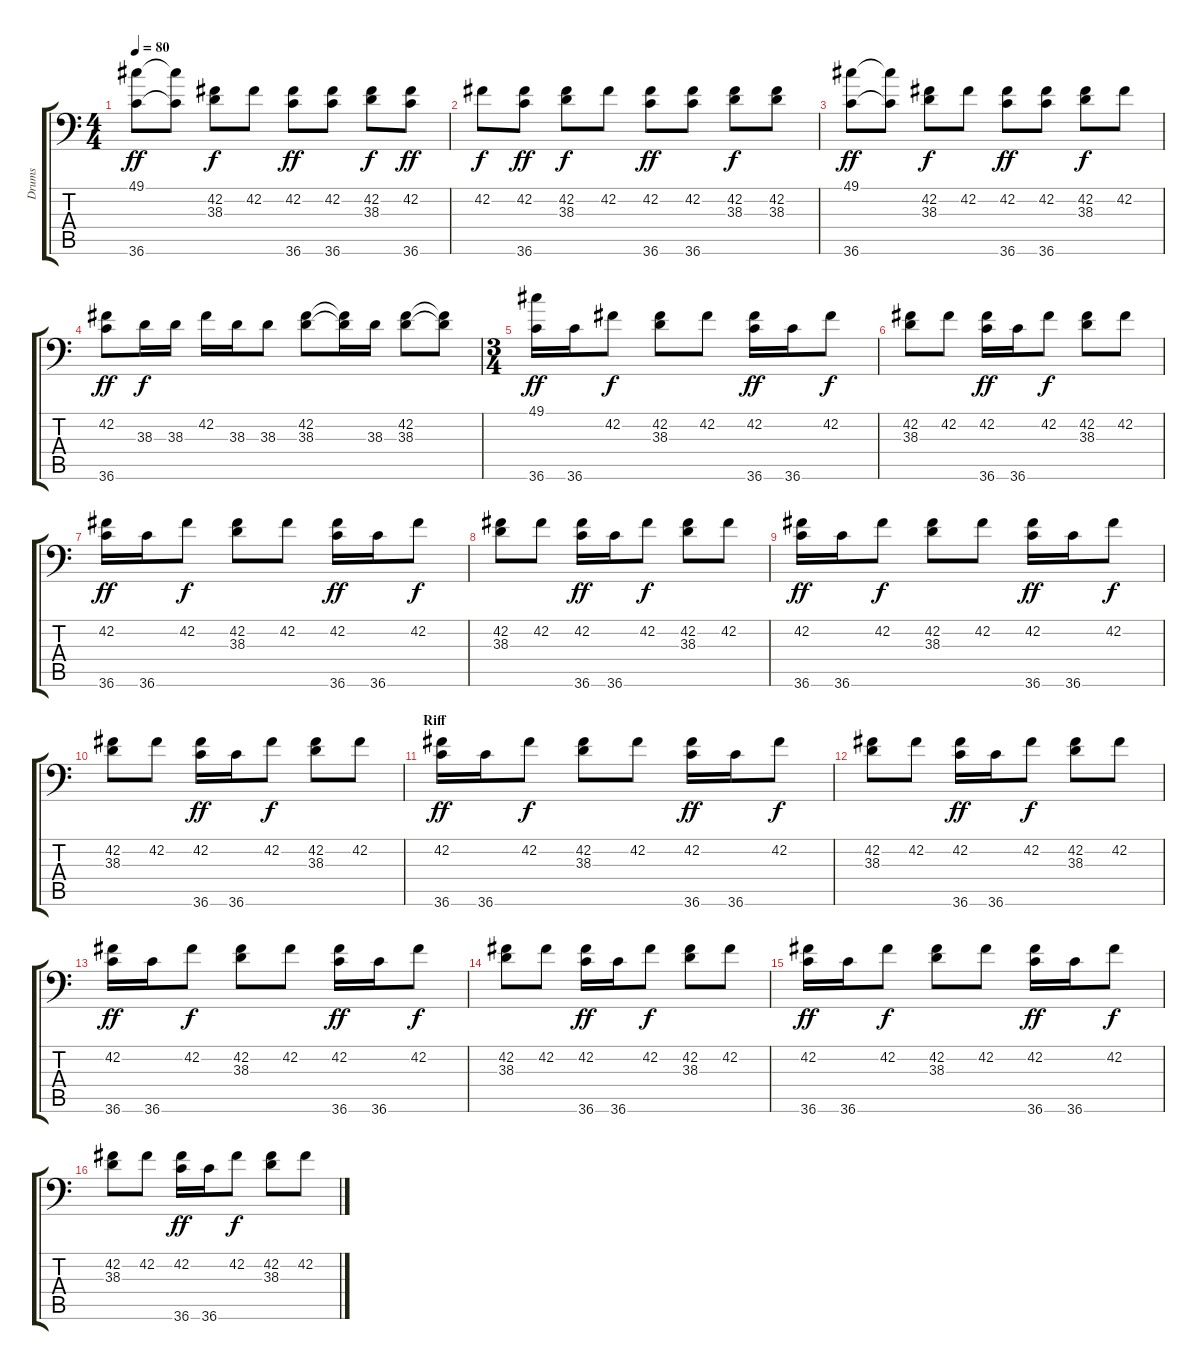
\track ("Drums         " "Drums     ") {instrument acousticgrandpiano}
\staff {score tabs}
\tuning (C-1 C-1 C-1 C-1 C-1 C-1) {hide}
\ts (4 4)
\tempo 80
\clef f4
\ks c
(49.1 36.6).8{dy ff} (49.1{t} 36.6{t}).8 (42.2 38.3).8{dy f} 42.2.8 (42.2 36.6).8{dy ff} (42.2 36.6).8 (42.2 38.3).8{dy f} (42.2 36.6).8{dy ff} |
42.2.8{dy f} (42.2 36.6).8{dy ff} (42.2 38.3).8{dy f} 42.2.8 (42.2 36.6).8{dy ff} (42.2 36.6).8 (42.2 38.3).8{dy f} (42.2 38.3).8 |
(49.1 36.6).8{dy ff} (49.1{t} 36.6{t}).8 (42.2 38.3).8{dy f} 42.2.8 (42.2 36.6).8{dy ff} (42.2 36.6).8 (42.2 38.3).8{dy f} 42.2.8 |
(42.2 36.6).8{dy ff} 38.3.16{dy f} 38.3.16 42.2.16 38.3.16 38.3.8 (42.2 38.3).8 (42.2{t} 38.3{t}).16 38.3.16 (42.2 38.3).8 (42.2{t} 38.3{t}).8 |
\ts (3 4)
(49.1 36.6).16{dy ff} 36.6.16 42.2.8{dy f} (42.2 38.3).8 42.2.8 (42.2 36.6).16{dy ff} 36.6.16 42.2.8{dy f} |
(42.2 38.3).8 42.2.8 (42.2 36.6).16{dy ff} 36.6.16 42.2.8{dy f} (42.2 38.3).8 42.2.8 |
(42.2 36.6).16{dy ff} 36.6.16 42.2.8{dy f} (42.2 38.3).8 42.2.8 (42.2 36.6).16{dy ff} 36.6.16 42.2.8{dy f} |
(42.2 38.3).8 42.2.8 (42.2 36.6).16{dy ff} 36.6.16 42.2.8{dy f} (42.2 38.3).8 42.2.8 |
(42.2 36.6).16{dy ff} 36.6.16 42.2.8{dy f} (42.2 38.3).8 42.2.8 (42.2 36.6).16{dy ff} 36.6.16 42.2.8{dy f} |
(42.2 38.3).8 42.2.8 (42.2 36.6).16{dy ff} 36.6.16 42.2.8{dy f} (42.2 38.3).8 42.2.8 |
\section ("" "Riff")
(42.2 36.6).16{dy ff} 36.6.16 42.2.8{dy f} (42.2 38.3).8 42.2.8 (42.2 36.6).16{dy ff} 36.6.16 42.2.8{dy f} |
(42.2 38.3).8 42.2.8 (42.2 36.6).16{dy ff} 36.6.16 42.2.8{dy f} (42.2 38.3).8 42.2.8 |
(42.2 36.6).16{dy ff} 36.6.16 42.2.8{dy f} (42.2 38.3).8 42.2.8 (42.2 36.6).16{dy ff} 36.6.16 42.2.8{dy f} |
(42.2 38.3).8 42.2.8 (42.2 36.6).16{dy ff} 36.6.16 42.2.8{dy f} (42.2 38.3).8 42.2.8 |
(42.2 36.6).16{dy ff} 36.6.16 42.2.8{dy f} (42.2 38.3).8 42.2.8 (42.2 36.6).16{dy ff} 36.6.16 42.2.8{dy f} |
(42.2 38.3).8 42.2.8 (42.2 36.6).16{dy ff} 36.6.16 42.2.8{dy f} (42.2 38.3).8 42.2.8
